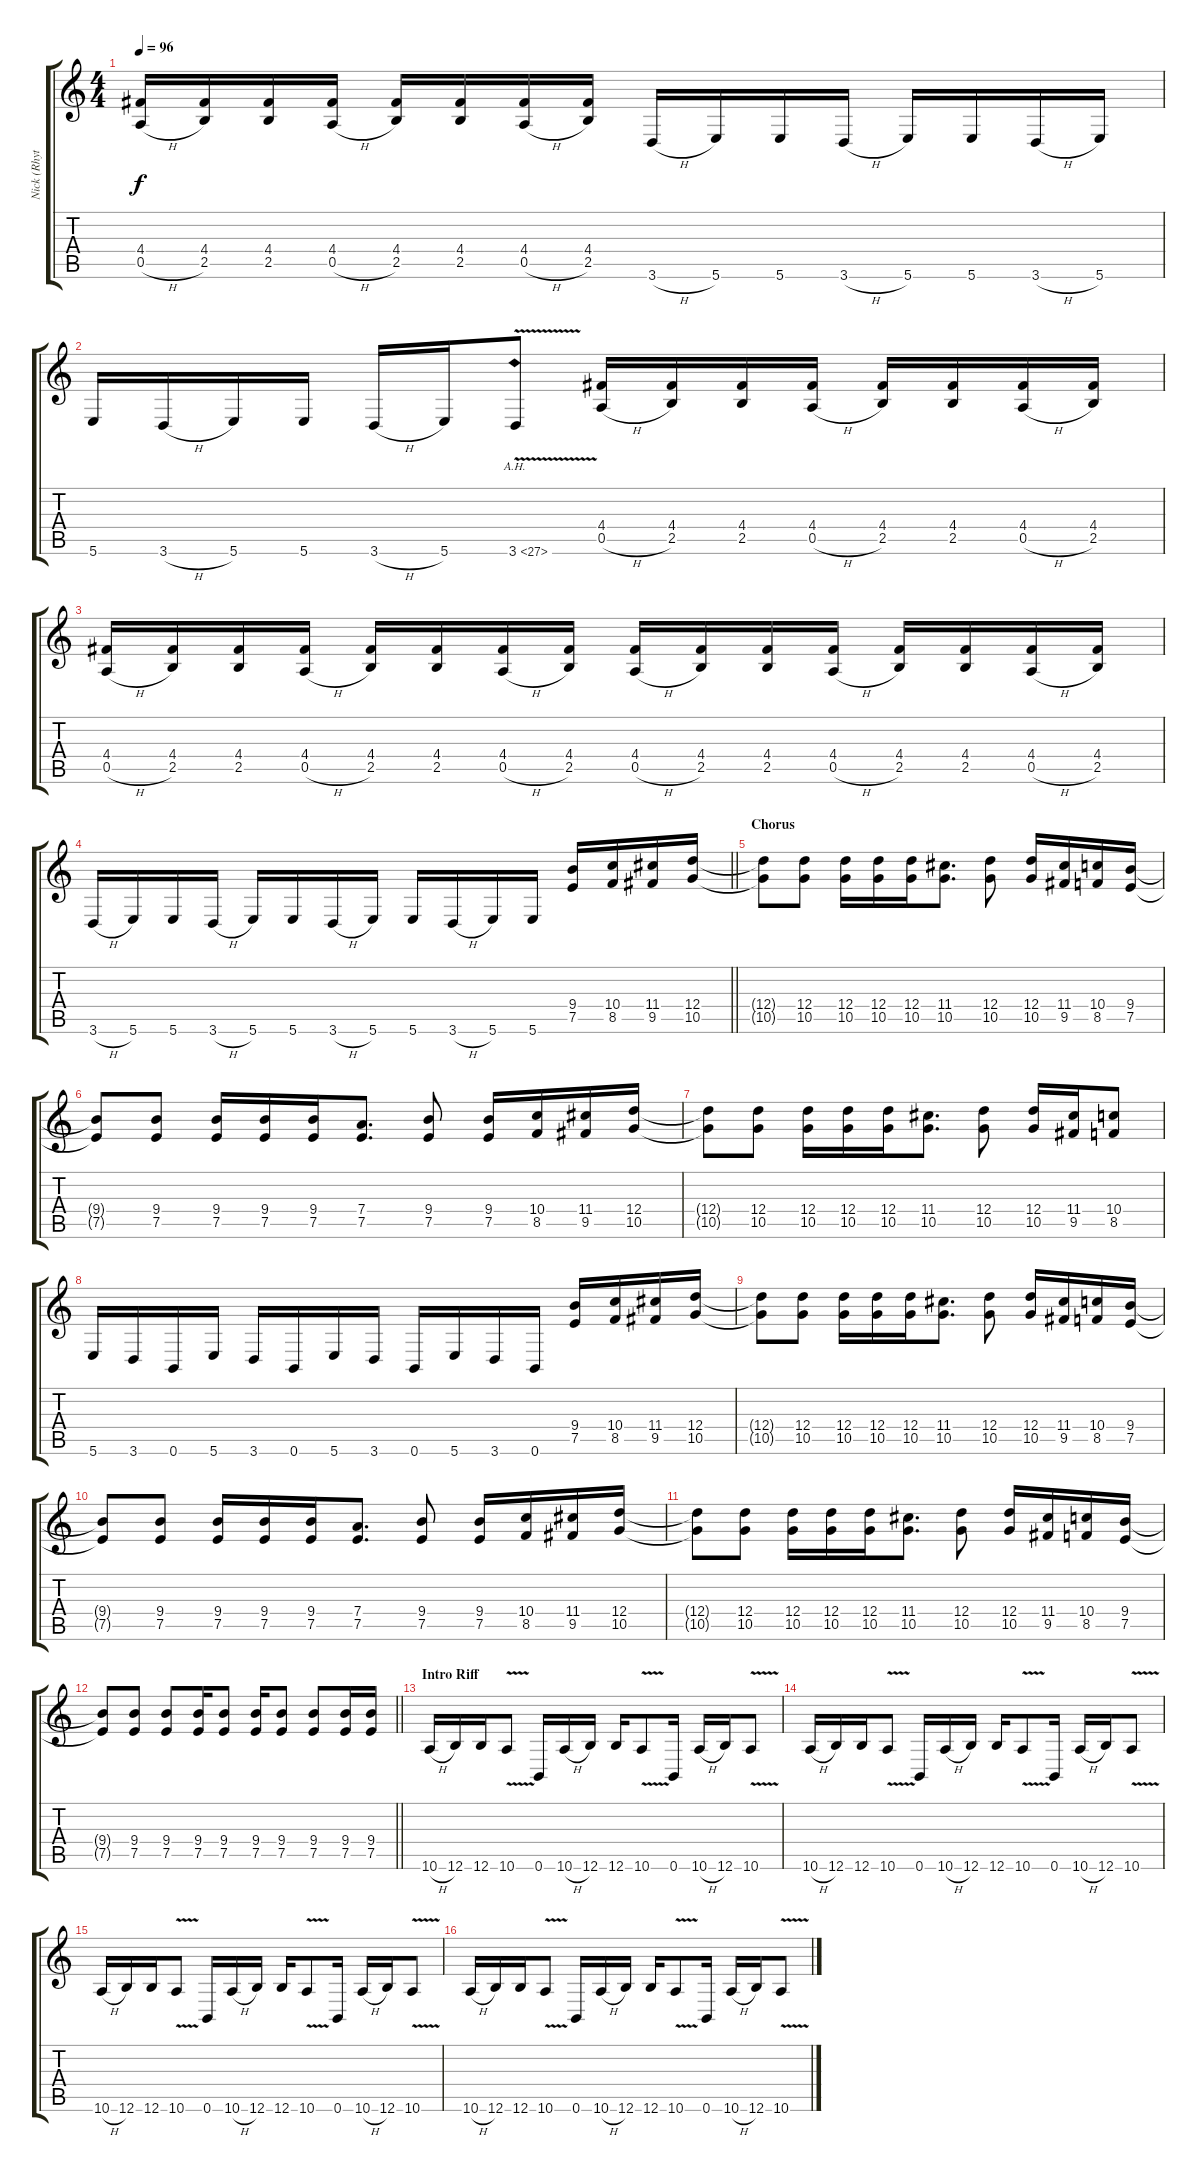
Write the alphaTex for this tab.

\track ("Nick (Rhythm Guitar)" "Nick (Rhyt") {instrument distortionguitar}
\staff {score tabs}
\tuning (E4 B3 G3 D3 A2 B1) {hide}
\ts (4 4)
\tempo 96
\clef g2
\ks c
(4.4 0.5{h}).16{dy f} (4.4 2.5).16 (4.4 2.5).16 (4.4 0.5{h}).16 (4.4 2.5).16 (4.4 2.5).16 (4.4 0.5{h}).16 (4.4 2.5).16 3.6{h}.16 5.6.16 5.6.16 3.6{h}.16 5.6.16 5.6.16 3.6{h}.16 5.6.16 |
5.6.16 3.6{h}.16 5.6.16 5.6.16 3.6{h}.16 5.6.16 3.6{ah 24 v}.8 (4.4 0.5{h}).16 (4.4 2.5).16 (4.4 2.5).16 (4.4 0.5{h}).16 (4.4 2.5).16 (4.4 2.5).16 (4.4 0.5{h}).16 (4.4 2.5).16 |
(4.4 0.5{h}).16 (4.4 2.5).16 (4.4 2.5).16 (4.4 0.5{h}).16 (4.4 2.5).16 (4.4 2.5).16 (4.4 0.5{h}).16 (4.4 2.5).16 (4.4 0.5{h}).16 (4.4 2.5).16 (4.4 2.5).16 (4.4 0.5{h}).16 (4.4 2.5).16 (4.4 2.5).16 (4.4 0.5{h}).16 (4.4 2.5).16 |
\barLineRight lightlight
3.6{h}.16 5.6.16 5.6.16 3.6{h}.16 5.6.16 5.6.16 3.6{h}.16 5.6.16 5.6.16 3.6{h}.16 5.6.16 5.6.16 (9.4 7.5).16 (10.4 8.5).16 (11.4 9.5).16 (12.4 10.5).16 |
\section ("" "Chorus")
(12.4{t} 10.5{t}).8 (12.4 10.5).8 (12.4 10.5).16 (12.4 10.5).16 (12.4 10.5).16 (11.4 10.5).8{d} (12.4 10.5).8 (12.4 10.5).16 (11.4 9.5).16 (10.4 8.5).16 (9.4 7.5).16 |
(9.4{t} 7.5{t}).8 (9.4 7.5).8 (9.4 7.5).16 (9.4 7.5).16 (9.4 7.5).16 (7.4 7.5).8{d} (9.4 7.5).8 (9.4 7.5).16 (10.4 8.5).16 (11.4 9.5).16 (12.4 10.5).16 |
(12.4{t} 10.5{t}).8 (12.4 10.5).8 (12.4 10.5).16 (12.4 10.5).16 (12.4 10.5).16 (11.4 10.5).8{d} (12.4 10.5).8 (12.4 10.5).16 (11.4 9.5).16 (10.4 8.5).8 |
5.6.16 3.6.16 0.6.16 5.6.16 3.6.16 0.6.16 5.6.16 3.6.16 0.6.16 5.6.16 3.6.16 0.6.16 (9.4 7.5).16 (10.4 8.5).16 (11.4 9.5).16 (12.4 10.5).16 |
(12.4{t} 10.5{t}).8 (12.4 10.5).8 (12.4 10.5).16 (12.4 10.5).16 (12.4 10.5).16 (11.4 10.5).8{d} (12.4 10.5).8 (12.4 10.5).16 (11.4 9.5).16 (10.4 8.5).16 (9.4 7.5).16 |
(9.4{t} 7.5{t}).8 (9.4 7.5).8 (9.4 7.5).16 (9.4 7.5).16 (9.4 7.5).16 (7.4 7.5).8{d} (9.4 7.5).8 (9.4 7.5).16 (10.4 8.5).16 (11.4 9.5).16 (12.4 10.5).16 |
(12.4{t} 10.5{t}).8 (12.4 10.5).8 (12.4 10.5).16 (12.4 10.5).16 (12.4 10.5).16 (11.4 10.5).8{d} (12.4 10.5).8 (12.4 10.5).16 (11.4 9.5).16 (10.4 8.5).16 (9.4 7.5).16 |
\barLineRight lightlight
(9.4{t} 7.5{t}).8 (9.4 7.5).8 (9.4 7.5).8 (9.4 7.5).16 (9.4 7.5).8 (9.4 7.5).16 (9.4 7.5).8 (9.4 7.5).8 (9.4 7.5).16 (9.4 7.5).16 |
\section ("" "Intro Riff")
10.6{h}.16 12.6.16 12.6.16 10.6{v}.8 0.6.16 10.6{h}.16 12.6.16 12.6.16 10.6{v}.8 0.6.16 10.6{h}.16 12.6.16 10.6{v}.8 |
10.6{h}.16 12.6.16 12.6.16 10.6{v}.8 0.6.16 10.6{h}.16 12.6.16 12.6.16 10.6{v}.8 0.6.16 10.6{h}.16 12.6.16 10.6{v}.8 |
10.6{h}.16 12.6.16 12.6.16 10.6{v}.8 0.6.16 10.6{h}.16 12.6.16 12.6.16 10.6{v}.8 0.6.16 10.6{h}.16 12.6.16 10.6{v}.8 |
10.6{h}.16 12.6.16 12.6.16 10.6{v}.8 0.6.16 10.6{h}.16 12.6.16 12.6.16 10.6{v}.8 0.6.16 10.6{h}.16 12.6.16 10.6{v}.8
